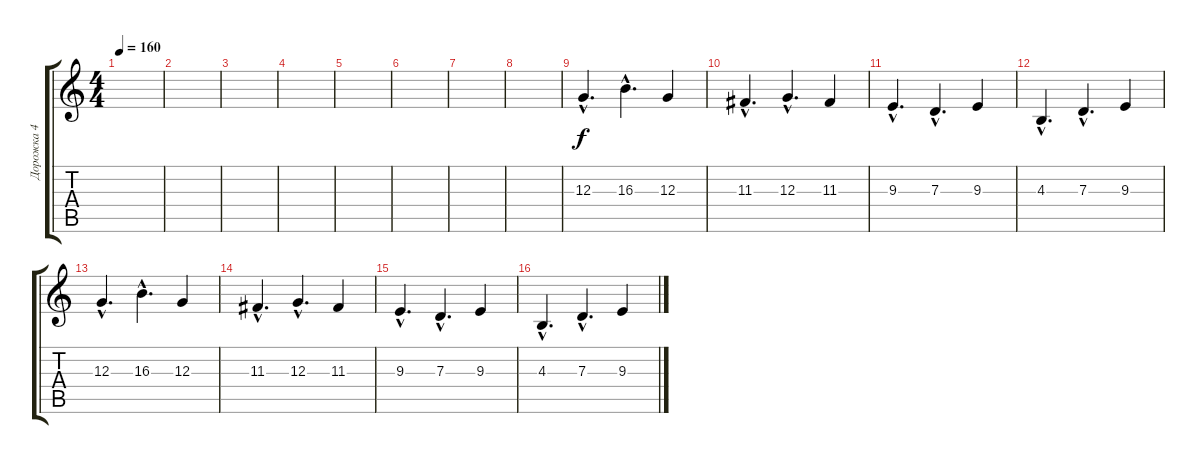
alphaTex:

\track ("Дорожка 4" "Дорожка 4") {instrument electricgrandpiano}
\staff {score tabs}
\tuning (E4 B3 G3 D3 A2 E2) {hide}
\ts (4 4)
\tempo 160
\clef g2
\ks c
|
|
|
|
|
|
|
|
12.3{hac}.4{d} 16.3{hac}.4{d} 12.3.4 |
11.3{hac}.4{d} 12.3{hac}.4{d} 11.3.4 |
9.3{hac}.4{d} 7.3{hac}.4{d} 9.3.4 |
4.3{hac}.4{d} 7.3{hac}.4{d} 9.3.4 |
12.3{hac}.4{d} 16.3{hac}.4{d} 12.3.4 |
11.3{hac}.4{d} 12.3{hac}.4{d} 11.3.4 |
9.3{hac}.4{d} 7.3{hac}.4{d} 9.3.4 |
4.3{hac}.4{d} 7.3{hac}.4{d} 9.3.4
